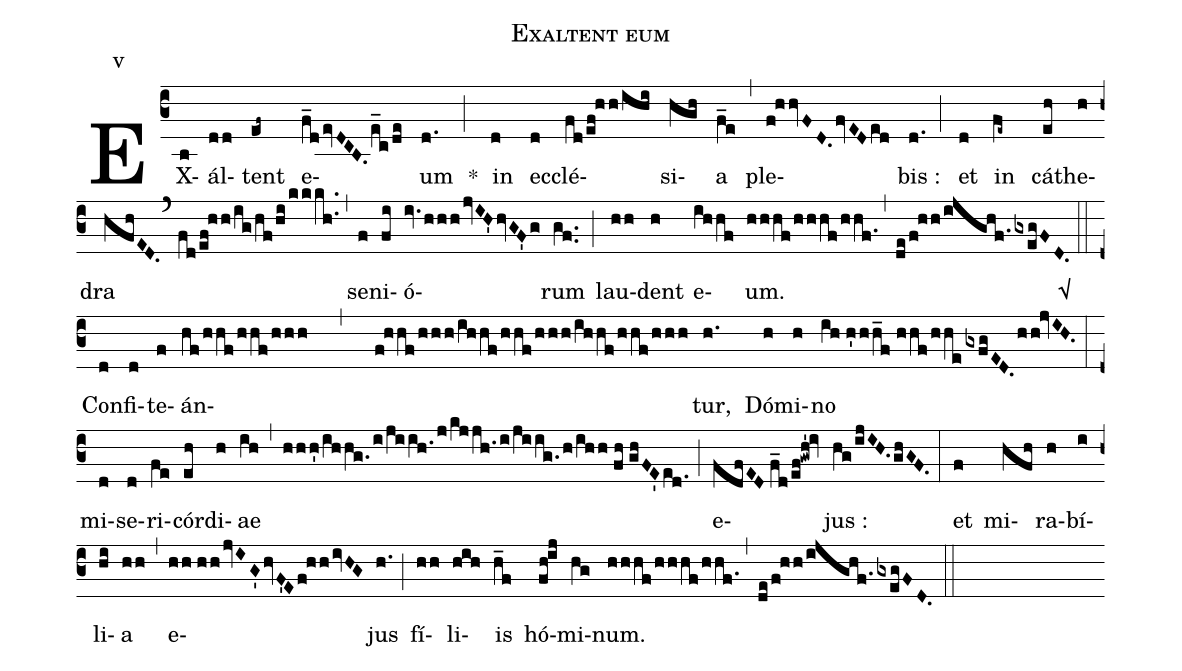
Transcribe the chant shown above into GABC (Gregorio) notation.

name:Exaltent eum;
mode:v;
%%
(c3) EX(b)ál(dd)tent(ef~) e(f_d/evDCB./e_c/de)um(d.) *(;) in(d) ec(d)clé(fd/ef!hh/ihi)si(hgh)a(f_e) (,) ple(f!hhvFD./fvED/ed)bis~:(d.) (;) et(d) in(fe~) cá(eh)the(h)dra(hfhED.`fd/ef!hh/ig/hf/hi/kkkh..) (,) se(f)ni(fi)ó(iv.hhh/jvIH'/hvGF'g)rum(gf..) (;) lau(hh)dent(h) e(ihhf)um.(hhhf/hhhf/hhf.) (,) (de/f!hh/ijghf./gxegFD.) √(::) Con(d)fi(d)te(f)án(hf/hhf/hhf/hhh , f!hhf/hhh/ihhf/hhf/hhh/ihhf/hhf/hhh)tur,(h.) () Dó(h)mi(h)no(ih//h'hh_f//hhf/hhe/gxfgED./hh!jvIH.) (:) mi(d)se(d)ri(fe)cór(eh)di(h)ae(ih) (,) (hhh'/ihhg./i/jiih./j/kjjh./i/jiig./h/ihh//fh//ghFE'ed.) (;) e(fdfED//f_d/ef!gwh'!iv)jus~:(hg/ijIH./ghGF.) (:) et(f) mi(hfh)ra(h)bí(i)li(hi)a(hh) (,) e(hh//hh/jvIG'/hvF'E/f!hh/ivHG)jus(h.) (;) fí(hh)li(hih)is(h_f) () hó(fh!ij)mi(hg)num.(hhhf/hhhf/hhf.) (,) (de/f!hh/ijghf./gxegFD.) (::)
